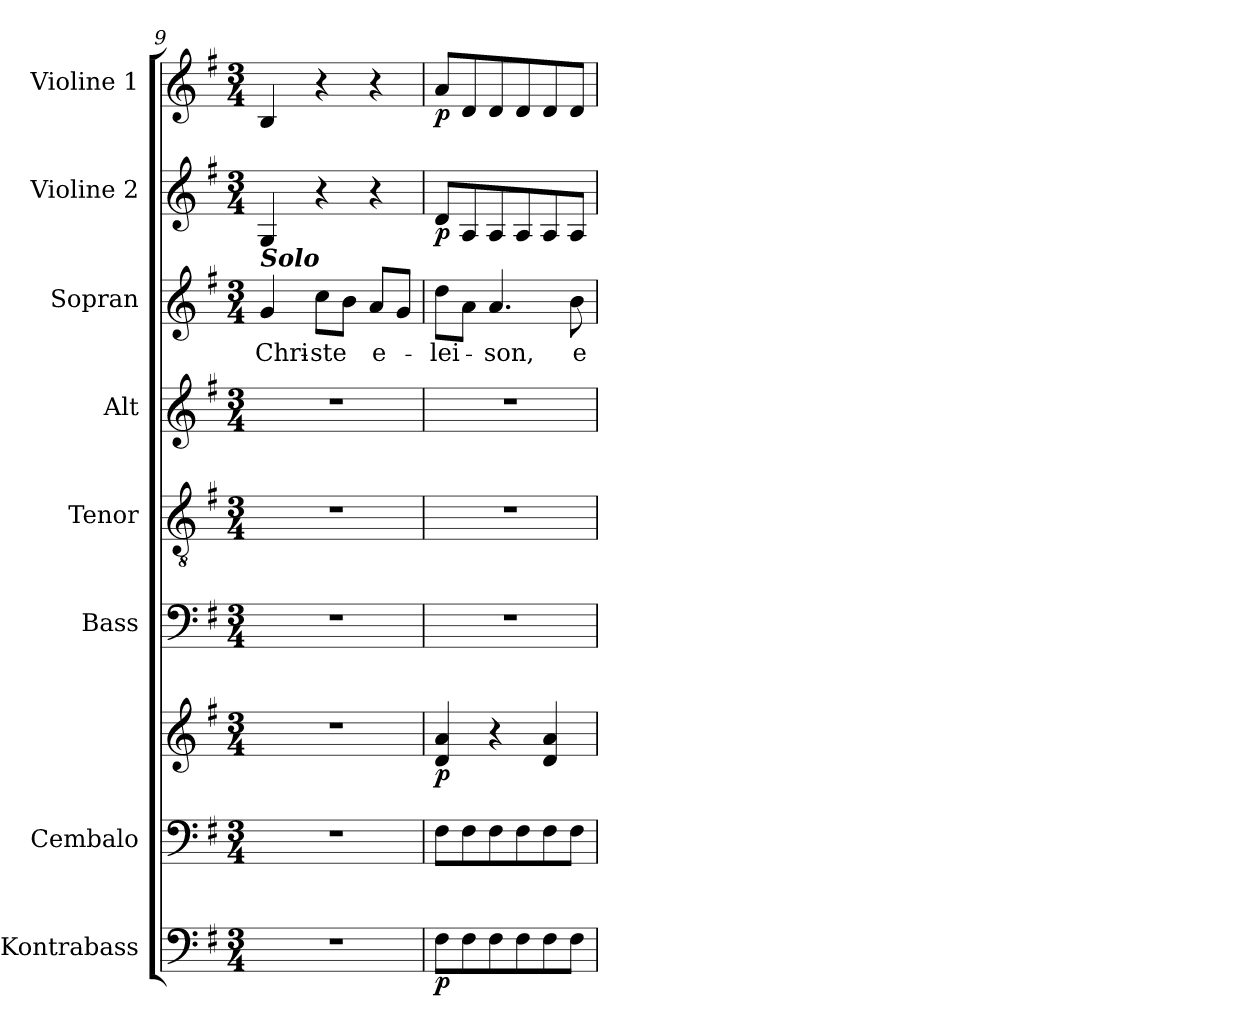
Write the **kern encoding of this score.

**kern	**dynam	**kern	**kern	**dynam	**kern	**kern	**kern	**kern	**text	**kern	**dynam	**kern	**dynam
*part8	*part8	*part7	*part7	*part7	*part6	*part5	*part4	*part3	*part3	*part2	*part2	*part1	*part1
*staff9	*staff9	*staff8	*staff7	*staff7/8	*staff6	*staff5	*staff4	*staff3	*staff3	*staff2	*staff2	*staff1	*staff1
*I"Kontrabass	*	*I"Cembalo	*	*	*I"Bass	*I"Tenor	*I"Alt	*I"Sopran	*	*I"Violine 2	*	*I"Violine 1	*
*I'Kb.	*	*I'Cemb.	*	*	*I'B.	*I'T.	*I'A.	*I'S.	*	*I'Vl. 2	*	*I'Vl. 1	*
!!LO:PB:g=z
*clefF4	*	*clefF4	*clefG2	*	*clefF4	*clefGv2	*clefG2	*clefG2	*	*clefG2	*	*clefG2	*
*ITrd7c12	*	*	*	*	*	*	*	*	*	*	*	*	*
*k[f#]	*	*k[f#]	*k[f#]	*	*k[f#]	*k[f#]	*k[f#]	*k[f#]	*	*k[f#]	*	*k[f#]	*
*G:	*	*G:	*G:	*	*G:	*G:	*G:	*G:	*	*G:	*	*G:	*
*M3/4	*	*M3/4	*M3/4	*	*M3/4	*M3/4	*M3/4	*M3/4	*	*M3/4	*	*M3/4	*
=9	=9	=9	=9	=9	=9	=9	=9	=9	=9	=9	=9	=9	=9
!	!	!	!	!	!	!	!	!LO:TX:a:Bi:t=Solo	!	!	!	!	!
!	!	!	!	!	!	!	!	!	!LO:LY:b	!	!	!	!
2.r	.	2.r	2.r	.	2.r	2.r	2.r	4g/	Chri-	4G/	.	4B/	.
!	!	!	!	!	!	!	!	!	!LO:LY:b	!	!	!	!
.	.	.	.	.	.	.	.	8cc\L	-ste	4r	.	4r	.
.	.	.	.	.	.	.	.	8b\J	.	.	.	.	.
!	!	!	!	!	!	!	!	!	!LO:LY:b	!	!	!	!
.	.	.	.	.	.	.	.	8a/L	e-	4r	.	4r	.
.	.	.	.	.	.	.	.	8g/J	.	.	.	.	.
=10	=10	=10	=10	=10	=10	=10	=10	=10	=10	=10	=10	=10	=10
!	!LO:DY:b	!	!	!LO:DY:b	!	!	!	!	!LO:LY:b	!	!LO:DY:b	!	!LO:DY:b
8FF#\L	p	8F#\L	4d/ 4a/	p	2.r	2.r	2.r	8dd\L	-lei-	8d/L	p	8a/L	p
8FF#\	.	8F#\	.	.	.	.	.	8a\J	.	8A/	.	8d/	.
!	!	!	!	!	!	!	!	!	!LO:LY:b	!	!	!	!
8FF#\	.	8F#\	4r	.	.	.	.	4.a/	-son,	8A/	.	8d/	.
8FF#\	.	8F#\	.	.	.	.	.	.	.	8A/	.	8d/	.
8FF#\	.	8F#\	4d/ 4a/	.	.	.	.	.	.	8A/	.	8d/	.
!	!	!	!	!	!	!	!	!	!LO:LY:b	!	!	!	!
8FF#\J	.	8F#\J	.	.	.	.	.	8b\	e-	8A/J	.	8d/J	.
=	=	=	=	=	=	=	=	=	=	=	=	=	=
*-	*-	*-	*-	*-	*-	*-	*-	*-	*-	*-	*-	*-	*-
